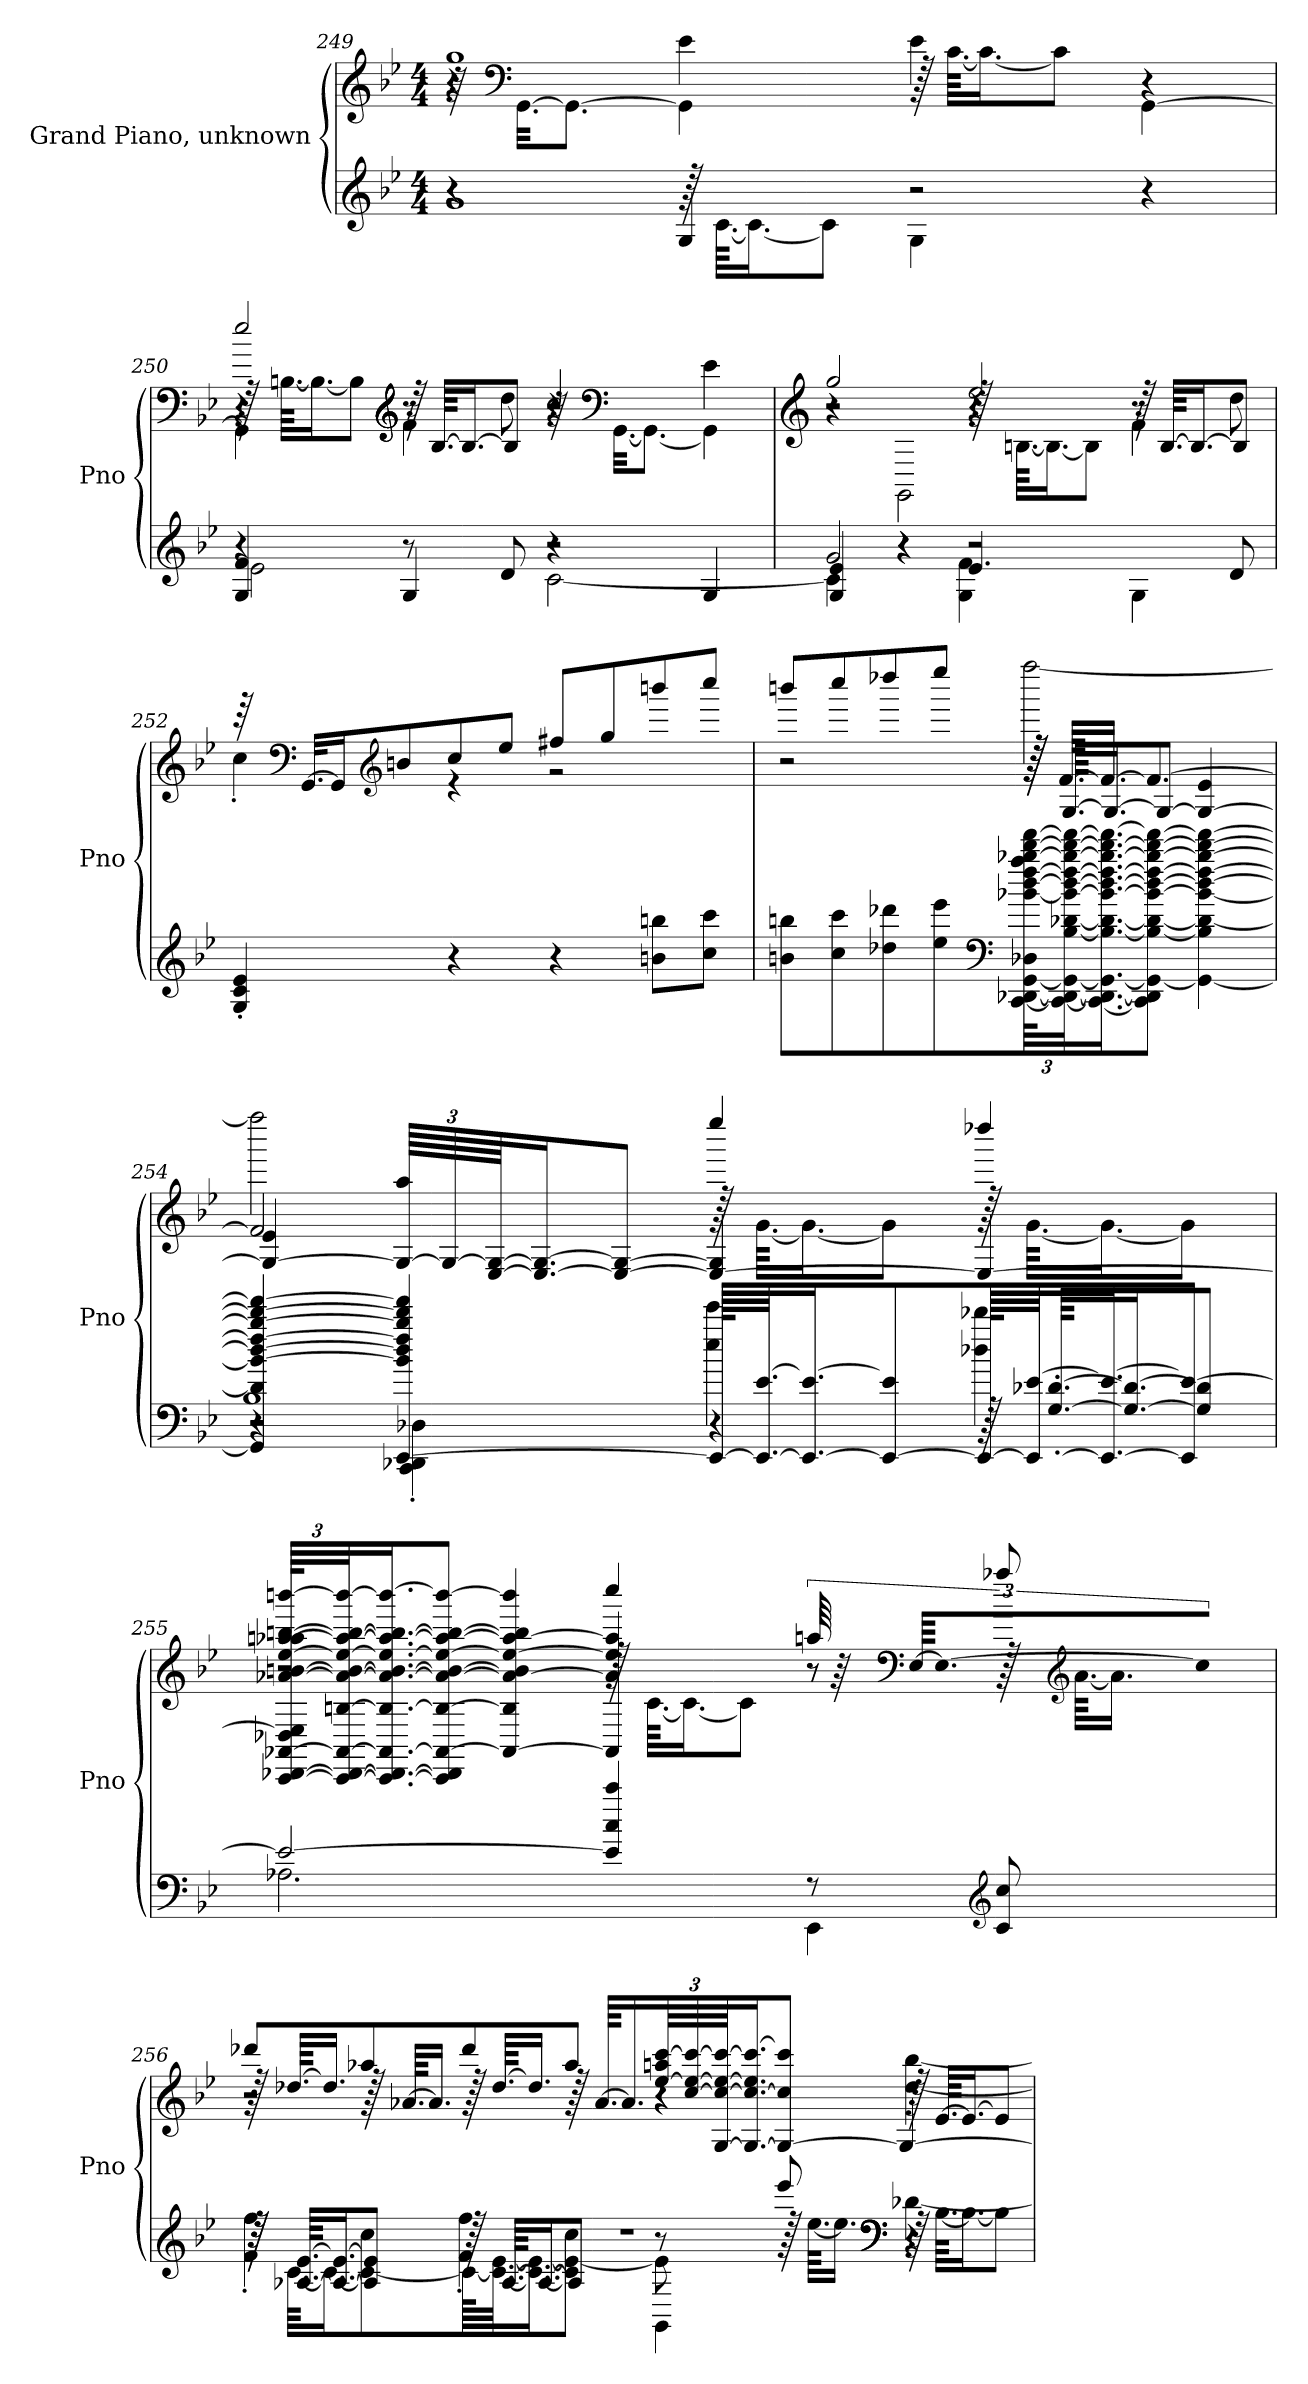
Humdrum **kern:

**kern	**kern
*part1	*part1
*staff2	*staff1
*I"Grand Piano, unknown	*
*I'Pno	*
!!LO:LB:g=z
*clefG2	*clefG2
*k[b-e-]	*k[b-e-]
*M4/4	*M4/4
=249	=249
*^	*^
*	*^	*	*^
1g	4r	4r	1gg	4r	64r
*	*	*	*clefF4	*	*
.	.	.	.	.	[32.GG\KKL
.	.	.	.	.	8.GG\J_
.	128r	4G/	.	4e-\	4GG\]
.	[64.c\KKLL	.	.	.	.
.	16.c\J_	.	.	.	.
.	8c\J]	.	.	.	.
.	4G\	2r	.	128r	4e-\
.	.	.	.	[64.c\KKLL	.
.	.	.	.	16.c\J_	.
.	.	.	.	8c\J]	.
.	4r	.	.	4r	[4GG\
!!LO:LB:g=z
=250	=250	=250	=250	=250	=250
*	*	*	*	*	*^
4G/ 4f/	2e-\	4r	2ee-/	128r	4r	4GG\]
.	.	.	.	[64.Bn\KKLL	.	.
.	.	.	.	16.B\J_	.	.
.	.	.	.	8B\J]	.	.
*	*	*	*clefG2	*	*	*
8r	.	4G/	.	8r	128r	4f\
.	.	.	.	.	[64.B/KKLL	.
.	.	.	.	.	16.B/J_	.
8d/	.	.	.	8dd\	8B/J]	.
4r	[2c\	2r	2cc/	4r	2r	64r
*	*	*	*clefF4	*	*	*
.	.	.	.	.	.	[32.GG\KKL
.	.	.	.	.	.	8.GG\J_
4G/	.	.	.	4e-\	.	4GG\]
=251	=251	=251	=251	=251	=251	=251
*	*	*	*clefG2	*	*	*
2g/	4c\]	4G/ 4e-/	2gg/	2r	2r	4r
.	4r	4r	.	.	.	2GG\
4.e-/	4G\ 4f\	2r	2ee-/	128r	4r	.
.	.	.	.	[64.Bn\KKLL	.	.
.	.	.	.	16.B\J_	.	.
.	.	.	.	8B\J]	.	.
.	4G\	.	.	8r	128r	4f\
.	.	.	.	.	[64.B/KKLL	.
.	.	.	.	.	16.B/J_	.
8d/	.	.	.	8dd\	8B/J]	.
*v	*v	*v	*	*	*	*
*	*	*v	*v	*v
!!LO:LB:g=z
=252	=252	=252
4G/' 4c/' 4e-/'	64r	4cc'\
*	*clefF4	*
.	[32.GG/KLL	.
.	16GG/J]	.
*	*clefG2	*
.	8bn/	.
4r	8cc/	4r
.	8ee-/J	.
4r	8ff#X/L	2r
.	8gg/	.
8bn\ 8bbn\L	8bbbn/	.
8cc\ 8ccc\J	8cccc/J	.
=253	=253	=253
*	*	*^
8bn\ 8bbn\L	2r	2r	8bbbn/L
8cc\ 8ccc\	.	.	8cccc/
8dd-X\ 8ddd-X\	.	.	8dddd-X/
8ee-\ 8eee-\	.	.	8eeee-/J
*clefF4	*	*	*
*Xbrackettup	*	*	*
[96CC\ [96DD-X\ [96GG\ 96D-X\ [96b-X\ [96dd-\ [96ff\ 96aa\ [96bb-X\ [96ddd-\ [96fff\KLL	128r	[2ffff\	128r
.	[64.f/KKLL	.	[64.G/KKLL
48CC\_ 48DD-\_ 48GG\_ [48B-\ [48d-X\ 48b-\_ 48dd-\_ 48ff\_ 48bb-\_ 48ddd-\_ 48fff\_J	.	.	.
16.CC\_ 16.DD-\_ 16.GG\_ 16.B-\_ 16.d-\_ 16.b-\_ 16.dd-\_ 16.ff\_ 16.bb-\_ 16.ddd-\_ 16.fff\_J	16.f/JJ_	.	16.G/J_
8CC\] 8DD-\] 8GG\_ 8B-\_ 8d-\_ 8b-\_ 8dd-\_ 8ff\_ 8bb-\_ 8ddd-\_ 8fff\_J	4.f/_	.	8G/J_
4GG\_ 4B-\] 4d-\_ 4b-\_ 4dd-\_ 4ff\_ 4bb-\_ 4ddd-\_ 4fff\_	.	.	4G/_ 4e-/
!!LO:PB:g=z	!!	!!
=254	=254	=254	=254
*^	*	*	*
*	*^	*	*	*
*	*	*^	*	*	*
4GG/] 4d-/] 4b-/_ 4dd-/_ 4ff/_ 4bb-/_ 4ddd-/_ 4fff/_	4r	2r	1B-	2f/]	2ffff\]	4G/_ 4e-/
*	*	*	*	*	*	*Xbrackettup
[4EE-/ 4b-/] 4dd-/] 4ff/] 4bb-/] 4ddd-/] 4fff/]	4CC\' 4DD-X\' 4D-X\'	.	.	.	.	96G/_ 96aa/LLLL
.	.	.	.	.	.	96G/_
.	.	.	.	.	.	[96E-/ 96G/_JJ
.	.	.	.	.	.	16.E-/_ 16.G/_J
.	.	.	.	.	.	8E-/_ 8G/_J
128EE-/KLLLL_	4ee-\ 4eee-\	4r	.	4eeee-/	128r	4E-/_ 4G/]
64.EE-/_ [64.e-/JJ	.	.	.	.	[64.g\KKLL	.
16.EE-/_ 16.e-/_J	.	.	.	.	16.g\J_	.
8EE-/_ 8e-/]	.	.	.	.	8g\J]	.
128EE-/KLLL_	4dd-X\ 4ddd-X\	128r	.	4dddd-X/	128r	4E-/_
64.EE-/_ [64.e-/JJ	.	[64.G/ [64.d-X/KKLL	.	.	[64.g\KKLL	.
16.EE-/_ 16.e-/_J	.	16.G/_ 16.d-/_J	.	.	16.g\J_	.
8EE-/] 8e-/_J	.	8G/] 8d-/]J	.	.	8g\J]	.
*	*v	*v	*v	*	*	*
!!LO:LB:g=z	!!	!!
=255	=255	=255	=255	=255
2e-/_	2.A-X\	2r	2r	[96CC/ [96DD-X/ [96AA-X/ 96D-X/ 96E-/] [96a-X/ [96bn/ [96ee-/ [96aa-X/ 96aan/ [96bbn/ [96bbbn/KLLL
.	.	.	.	48CC/_ 48DD-/_ 48AA-/_ [48Bn/ 48a-/_ 48b/_ 48ee-/_ 48aa-/_ 48bb/_ 48bbb/_J
.	.	.	.	16.CC/_ 16.DD-/_ 16.AA-/_ 16.B/_ 16.a-/_ 16.b/_ 16.ee-/_ 16.aa-/_ 16.bb/_ 16.bbb/_J
.	.	.	.	8CC/] 8DD-/] 8AA-/_ 8B/_ 8a-/_ 8b/_ 8ee-/_ 8aa-/_ 8bb/_ 8bbb/_J
.	.	.	.	4AA-/_ 4B/] 4a-/_ 4b/] 4ee-/_ 4aa-/_ 4bb/] 4bbb/]
4e-/] 4cc/ 4ccc/	.	4cccc/	128r	4AA-/] 4a-/] 4ee-/] 4aa-/]
.	.	.	[64.c\KKLL	.
.	.	.	16.c\J_	.
.	.	.	8c\J]	.
*	*	*	*	*brackettup
8r	4EE-\	8r	8r	96aan/
.	.	.	.	96r
*	*	*clefF4	*	*
.	.	.	.	[96E-/KKLL
.	.	.	.	16.E-/J_
*clefG2	*	*	*	*
8c/ 8cc/	.	8aa-X/	128r	8E-/J]
*	*	*clefG2	*	*
.	.	.	[64.a-\KKLL	.
.	.	.	16.a-\JJ]	.
!!LO:LB:g=z	!!	!!
=256	=256	=256	=256	=256
*^	*^	*	*	*
1r	128r	128r	4f\' 4ff\'	8ddd-X/L	2r	128r
.	[64.c\KKLL	[64.A-X/ [64.e-/KKLL	.	.	.	[64.dd-X/KKLL
.	16.c\J_	16.A-/_ 16.e-/_J	.	.	.	16.dd-/JJ]
.	8c\_ 8cc\	8A-/] 8e-/]J	.	8aa-X/	.	128r
.	.	.	.	.	.	[64.a-X/KKLL
.	.	.	.	.	.	16.a-/JJ]
.	128c\KLLL_	128r	4f\' 4ff\'	8ddd-/	.	128r
.	64.c\_ [64.e-\JJ	[64.A-/KKLL	.	.	.	[64.dd-/KKLL
.	16.c\_ 16.e-\_J	16.A-/J_	.	.	.	16.dd-/JJ]
.	8c\] 8e-\_ 8cc\J	8A-/J]	.	8aa-/J	.	128r
.	.	.	.	.	.	[64.a-/KKLL
.	.	.	.	.	.	16.a-/]
*	*	*	*	*	*	*Xbrackettup
.	8e-\]	8r	4GG\	4r	4r	[96ee-/ 96aan/ [96ccc/LL
.	.	.	.	.	.	[96cc/ 96ee-/_ 96ccc/_
.	.	.	.	.	.	[96G/ 96cc/_ 96ee-/_ 96ccc/_JJ
.	.	.	.	.	.	16.G/_ 16.cc/_ 16.ee-/] 16.ccc/_J
.	128r	8eee-/	.	.	.	8G/_ 8cc/] 8ccc/]J
.	[64.ee-\KKLL	.	.	.	.	.
.	16.ee-\JJ]	.	.	.	.	.
*clefF4	*	*	*	*	*	*
.	128r	4r	[4d-X\	128r	[4dd-\ [4bb-\	4G/_
.	[64.B-\KKLL	.	.	[64.e-/KKLL	.	.
.	16.B-\J_	.	.	16.e-/J_	.	.
.	8B-\J]	.	.	8e-/J]	.	.
*v	*v	*v	*v	*	*	*
*	*v	*v	*v
=	=
*-	*-
